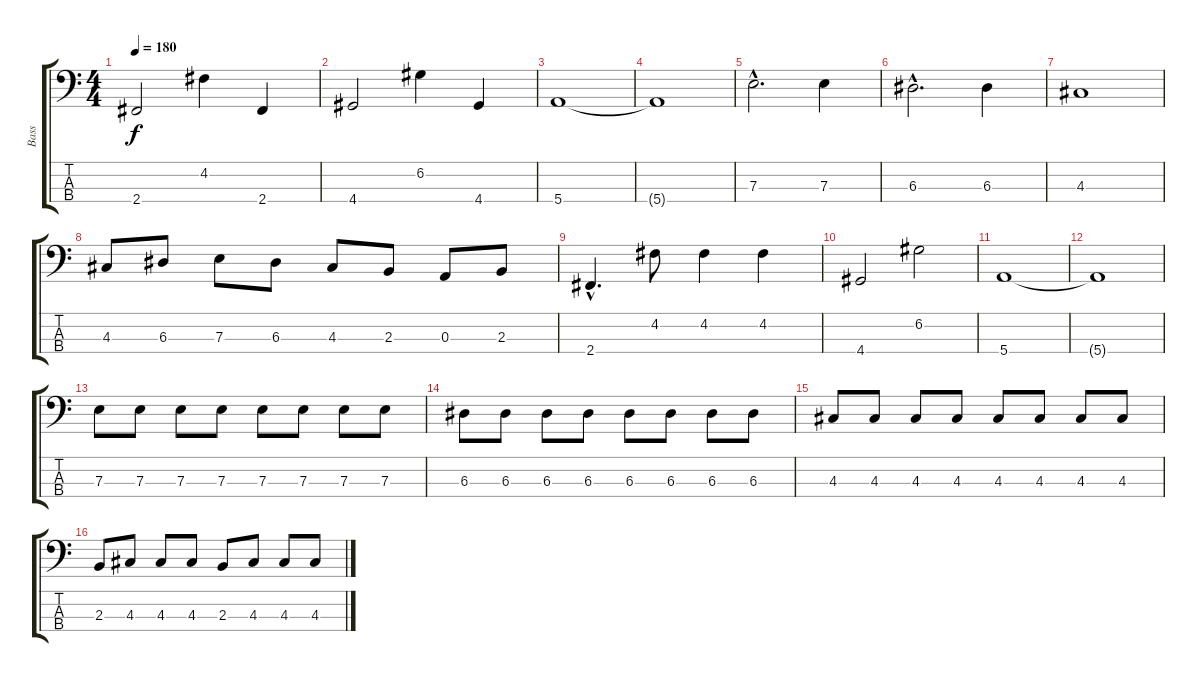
\track ("Bass" "Bass") {instrument electricbassfinger}
\staff {score tabs}
\tuning (G2 D2 A1 E1) {hide}
\ts (4 4)
\tempo 180
\clef f4
\ks c
2.4.2{dy f} 4.2.4 2.4.4 |
4.4.2 6.2.4 4.4.4 |
5.4.1 |
5.4{t}.1 |
7.3{hac}.2{d} 7.3.4 |
6.3{hac}.2{d} 6.3.4 |
4.3.1 |
4.3.8 6.3.8 7.3.8 6.3.8 4.3.8 2.3.8 0.3.8 2.3.8 |
2.4{hac}.4{d} 4.2.8 4.2.4 4.2.4 |
4.4.2 6.2.2 |
5.4.1 |
5.4{t}.1 |
7.3.8 7.3.8 7.3.8 7.3.8 7.3.8 7.3.8 7.3.8 7.3.8 |
6.3.8 6.3.8 6.3.8 6.3.8 6.3.8 6.3.8 6.3.8 6.3.8 |
4.3.8 4.3.8 4.3.8 4.3.8 4.3.8 4.3.8 4.3.8 4.3.8 |
2.3.8 4.3.8 4.3.8 4.3.8 2.3.8 4.3.8 4.3.8 4.3.8
